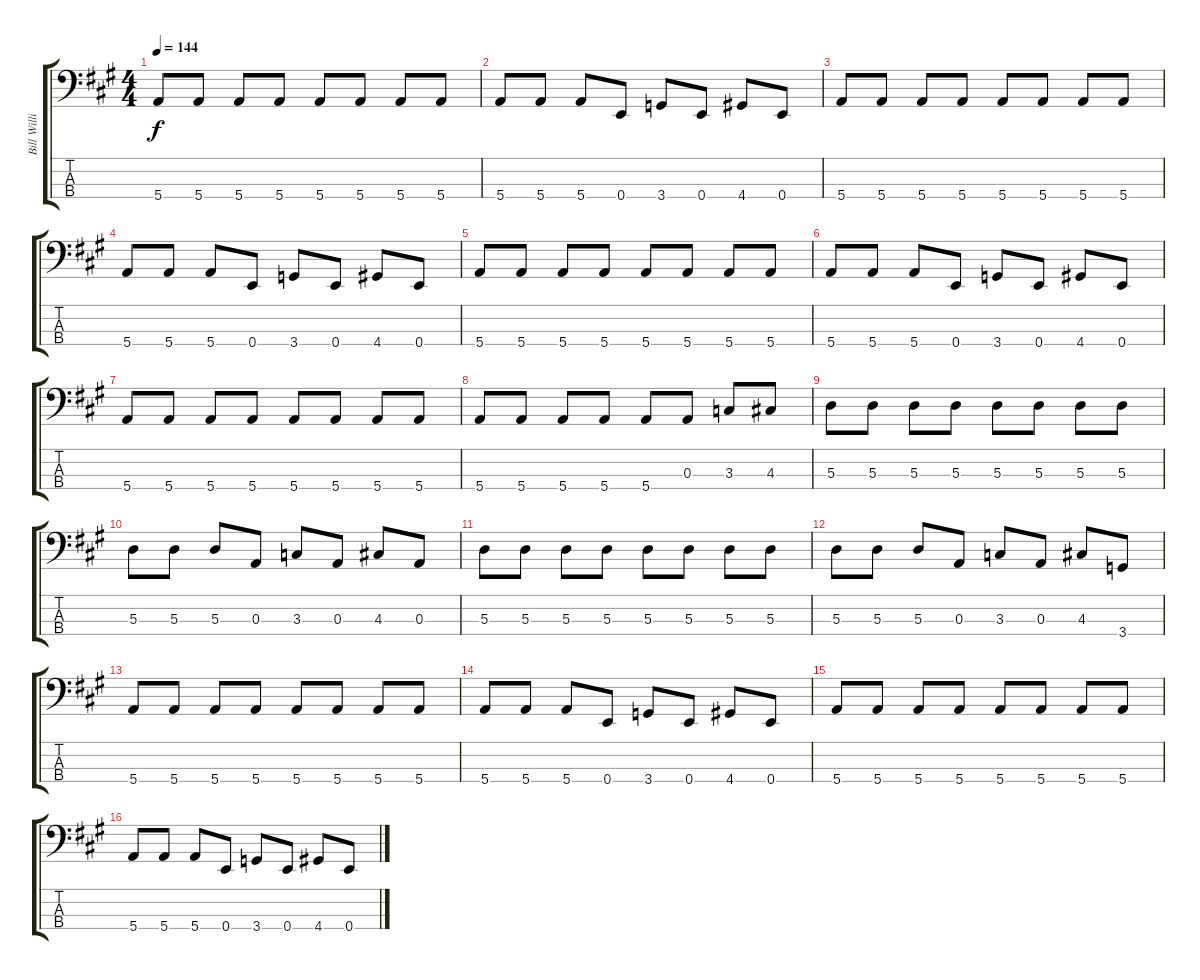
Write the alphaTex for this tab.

\track ("Bill Willis - Bass" "Bill Willi") {instrument electricbassfinger}
\staff {score tabs}
\tuning (G2 D2 A1 E1) {hide}
\ts (4 4)
\tempo 144
\clef f4
\ks a
5.4.8{dy f instrument electricbassfinger} 5.4.8 5.4.8 5.4.8 5.4.8 5.4.8 5.4.8 5.4.8 |
5.4.8 5.4.8 5.4.8 0.4.8 3.4.8 0.4.8 4.4.8 0.4.8 |
5.4.8 5.4.8 5.4.8 5.4.8 5.4.8 5.4.8 5.4.8 5.4.8 |
5.4.8 5.4.8 5.4.8 0.4.8 3.4.8 0.4.8 4.4.8 0.4.8 |
5.4.8 5.4.8 5.4.8 5.4.8 5.4.8 5.4.8 5.4.8 5.4.8 |
5.4.8 5.4.8 5.4.8 0.4.8 3.4.8 0.4.8 4.4.8 0.4.8 |
5.4.8 5.4.8 5.4.8 5.4.8 5.4.8 5.4.8 5.4.8 5.4.8 |
5.4.8 5.4.8 5.4.8 5.4.8 5.4.8 0.3.8 3.3.8 4.3.8 |
5.3.8 5.3.8 5.3.8 5.3.8 5.3.8 5.3.8 5.3.8 5.3.8 |
5.3.8 5.3.8 5.3.8 0.3.8 3.3.8 0.3.8 4.3.8 0.3.8 |
5.3.8 5.3.8 5.3.8 5.3.8 5.3.8 5.3.8 5.3.8 5.3.8 |
5.3.8 5.3.8 5.3.8 0.3.8 3.3.8 0.3.8 4.3.8 3.4.8 |
5.4.8 5.4.8 5.4.8 5.4.8 5.4.8 5.4.8 5.4.8 5.4.8 |
5.4.8 5.4.8 5.4.8 0.4.8 3.4.8 0.4.8 4.4.8 0.4.8 |
5.4.8 5.4.8 5.4.8 5.4.8 5.4.8 5.4.8 5.4.8 5.4.8 |
5.4.8 5.4.8 5.4.8 0.4.8 3.4.8 0.4.8 4.4.8 0.4.8
